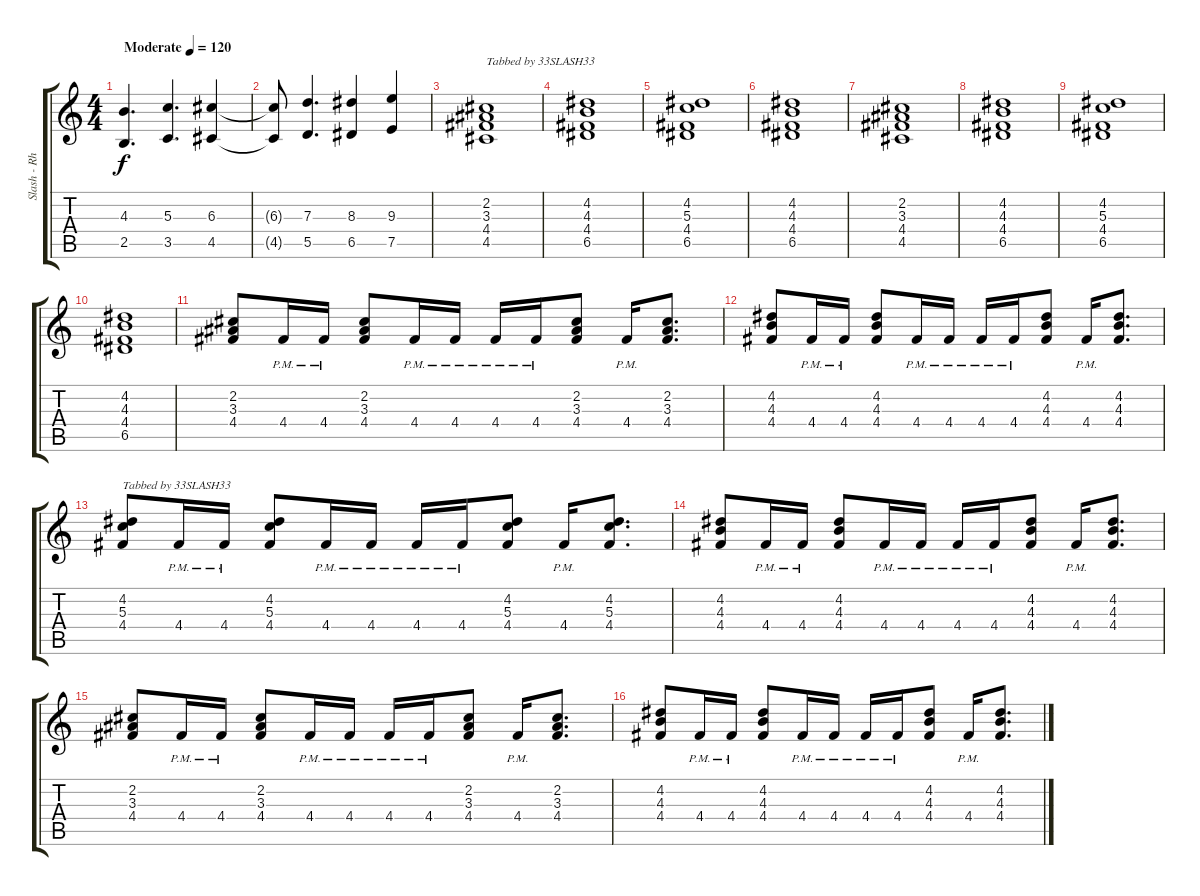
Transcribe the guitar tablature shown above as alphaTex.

\track ("Slash - Rhythm 2" "Slash - Rh") {instrument overdrivenguitar}
\staff {score tabs}
\tuning (E4 B3 G3 D3 A2 E2) {hide}
\ts (4 4)
\tempo (120 "Moderate")
\clef g2
\ks c
(4.3 2.5).4{d dy f instrument overdrivenguitar} (5.3 3.5).4{d} (6.3 4.5).4 |
(6.3{t} 4.5{t}).8 (7.3 5.5).4{d} (8.3 6.5).4 (9.3 7.5).4 |
(2.2 3.3 4.4 4.5).1{txt "Tabbed by 33SLASH33"} |
(4.2 4.3 4.4 6.5).1 |
(4.2 5.3 4.4 6.5).1 |
(4.2 4.3 4.4 6.5).1 |
(2.2 3.3 4.4 4.5).1 |
(4.2 4.3 4.4 6.5).1 |
(4.2 5.3 4.4 6.5).1 |
(4.2 4.3 4.4 6.5).1 |
(2.2 3.3 4.4).8 4.4{pm}.16 4.4{pm}.16 (2.2 3.3 4.4).8 4.4{pm}.16 4.4{pm}.16 4.4{pm}.16 4.4{pm}.16 (2.2 3.3 4.4).8 4.4{pm}.16 (2.2 3.3 4.4).8{d} |
(4.2 4.3 4.4).8 4.4{pm}.16 4.4{pm}.16 (4.2 4.3 4.4).8 4.4{pm}.16 4.4{pm}.16 4.4{pm}.16 4.4{pm}.16 (4.2 4.3 4.4).8 4.4{pm}.16 (4.2 4.3 4.4).8{d} |
(4.2 5.3 4.4).8{txt "Tabbed by 33SLASH33"} 4.4{pm}.16 4.4{pm}.16 (4.2 5.3 4.4).8 4.4{pm}.16 4.4{pm}.16 4.4{pm}.16 4.4{pm}.16 (4.2 5.3 4.4).8 4.4{pm}.16 (4.2 5.3 4.4).8{d} |
(4.2 4.3 4.4).8 4.4{pm}.16 4.4{pm}.16 (4.2 4.3 4.4).8 4.4{pm}.16 4.4{pm}.16 4.4{pm}.16 4.4{pm}.16 (4.2 4.3 4.4).8 4.4{pm}.16 (4.2 4.3 4.4).8{d} |
(2.2 3.3 4.4).8 4.4{pm}.16 4.4{pm}.16 (2.2 3.3 4.4).8 4.4{pm}.16 4.4{pm}.16 4.4{pm}.16 4.4{pm}.16 (2.2 3.3 4.4).8 4.4{pm}.16 (2.2 3.3 4.4).8{d} |
(4.2 4.3 4.4).8 4.4{pm}.16 4.4{pm}.16 (4.2 4.3 4.4).8 4.4{pm}.16 4.4{pm}.16 4.4{pm}.16 4.4{pm}.16 (4.2 4.3 4.4).8 4.4{pm}.16 (4.2 4.3 4.4).8{d}
